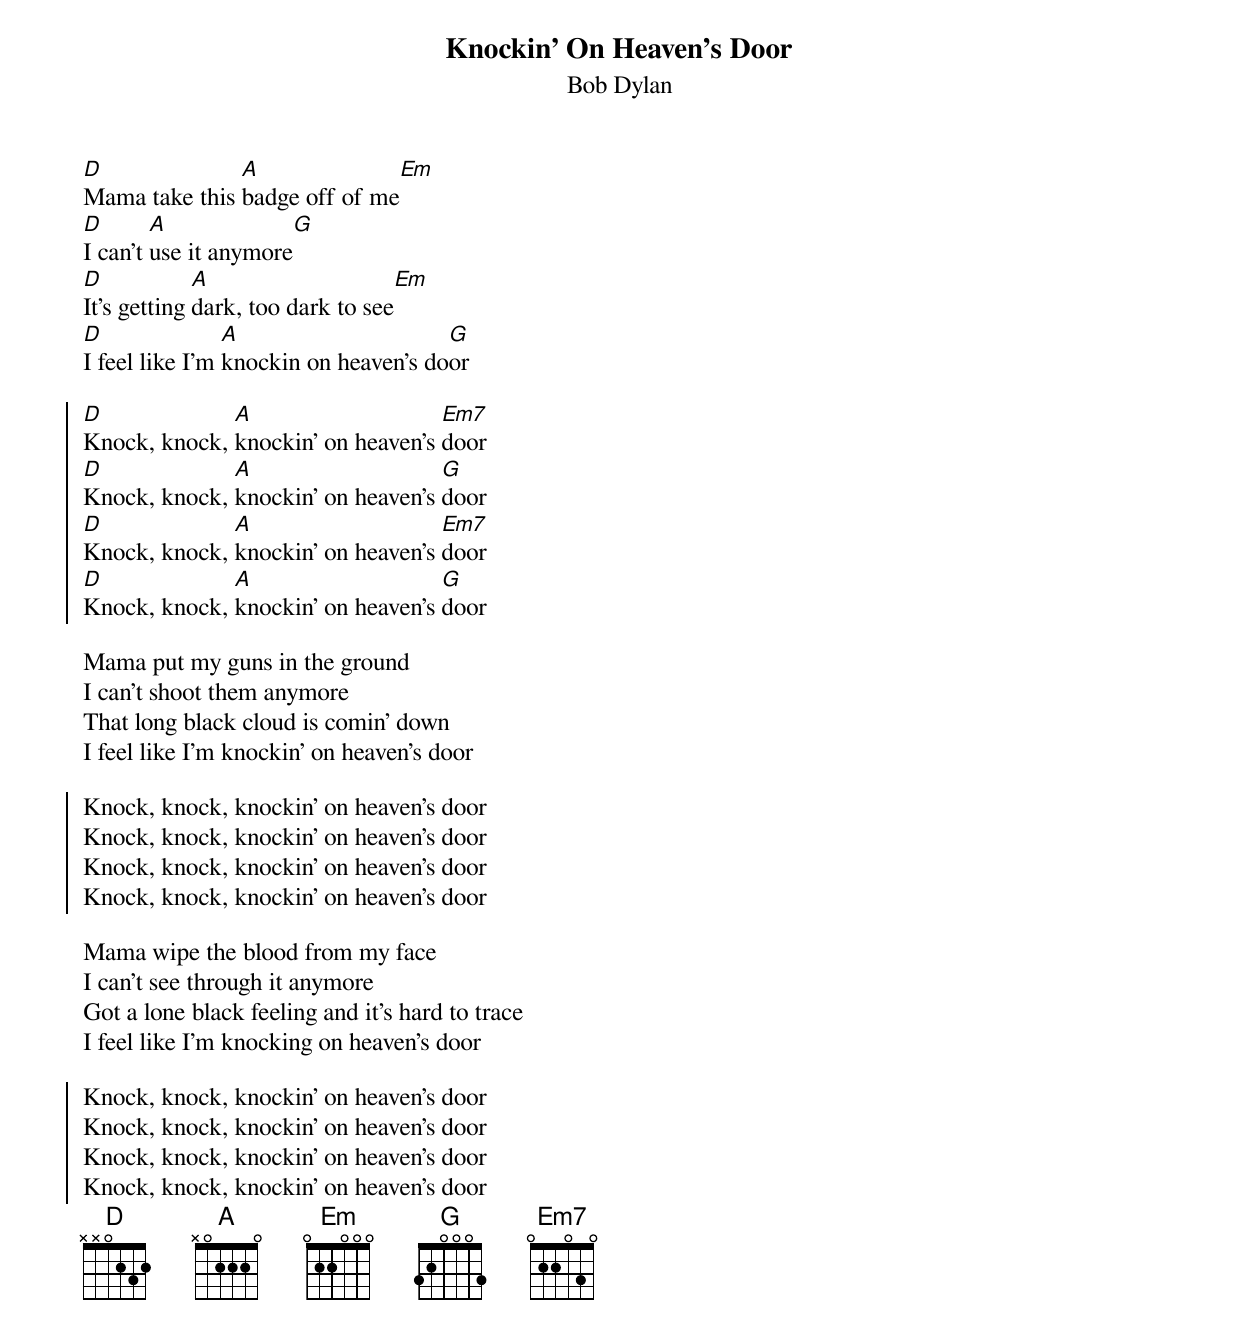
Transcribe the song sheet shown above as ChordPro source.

{t:Knockin' On Heaven's Door}
{st:Bob Dylan}
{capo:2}

[D]Mama take this [A]badge off of me[Em]
[D]I can't [A]use it anymore[G]
[D]It's getting [A]dark, too dark to see[Em]
[D]I feel like I'm [A]knockin on heaven's do[G]or

{soc}
[D]Knock, knock, [A]knockin' on heaven's [Em7]door
[D]Knock, knock, [A]knockin' on heaven's [G]door
[D]Knock, knock, [A]knockin' on heaven's [Em7]door
[D]Knock, knock, [A]knockin' on heaven's [G]door
{eoc}

Mama put my guns in the ground
I can't shoot them anymore
That long black cloud is comin' down
I feel like I'm knockin' on heaven's door

{soc}
Knock, knock, knockin' on heaven's door
Knock, knock, knockin' on heaven's door
Knock, knock, knockin' on heaven's door
Knock, knock, knockin' on heaven's door
{eoc}

Mama wipe the blood from my face
I can't see through it anymore
Got a lone black feeling and it's hard to trace
I feel like I'm knocking on heaven's door

{soc}
Knock, knock, knockin' on heaven's door
Knock, knock, knockin' on heaven's door
Knock, knock, knockin' on heaven's door
Knock, knock, knockin' on heaven's door
{eoc}
